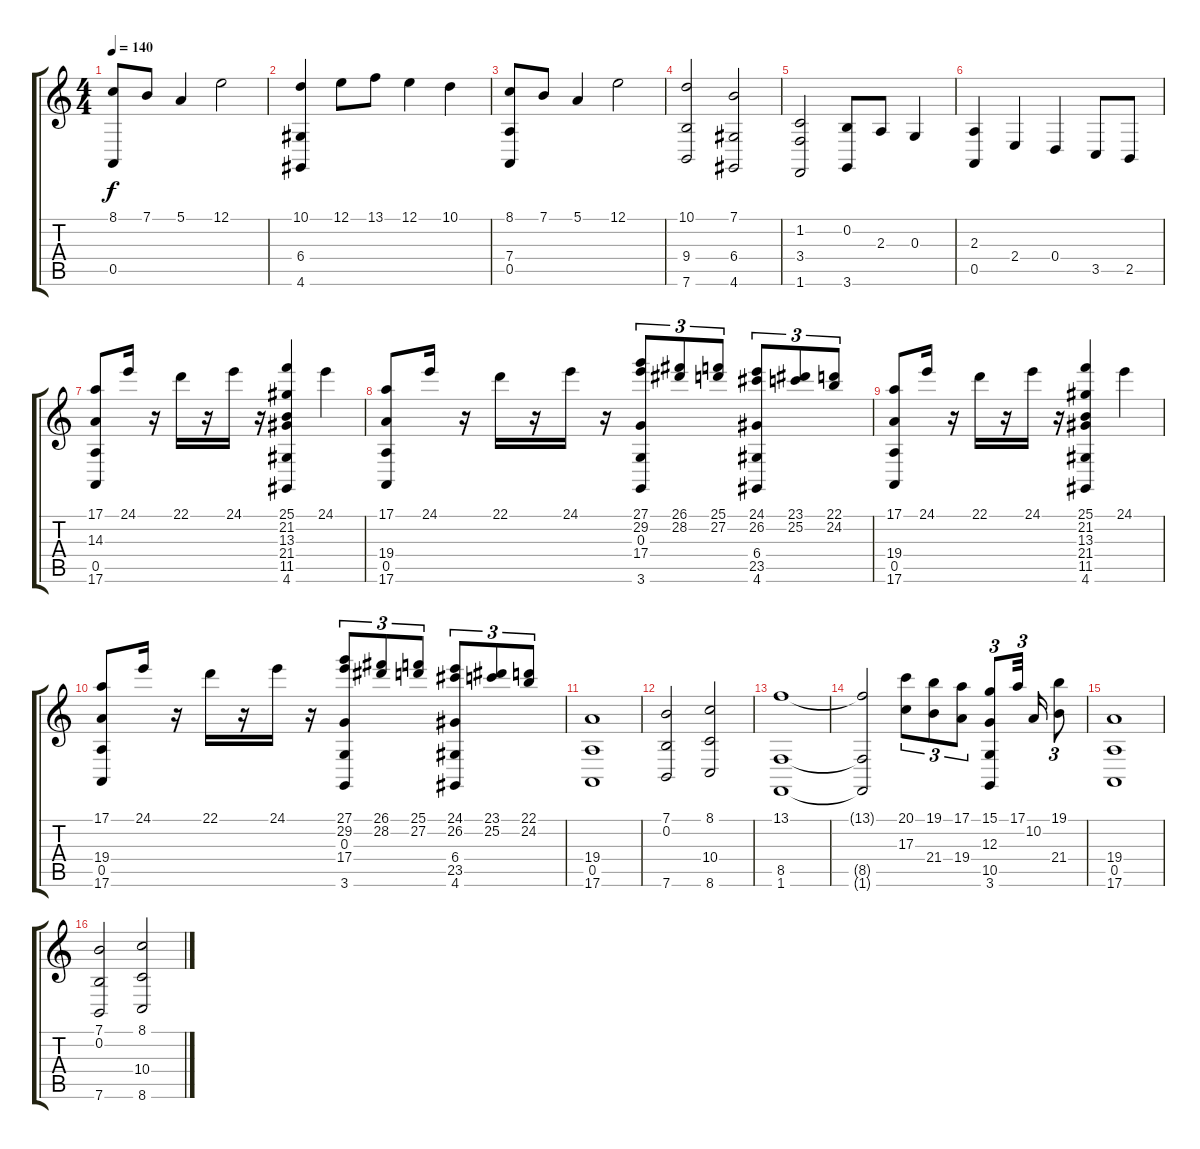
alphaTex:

\track "" {instrument stringensemble1}
\staff {score tabs}
\tuning (E4 B3 G3 D3 A2 E2) {hide}
\ts (4 4)
\tempo 140
\clef g2
\ks c
(8.1 0.5).8{dy f} 7.1.8 5.1.4 12.1.2 |
(10.1 6.4 4.6).4 12.1.8 13.1.8 12.1.4 10.1.4 |
(8.1 7.4 0.5).8 7.1.8 5.1.4 12.1.2 |
(10.1 9.4 7.6).2 (7.1 6.4 4.6).2 |
(1.2 3.4 1.6).2 (0.2 3.6).8 2.3.8 0.3.4 |
(2.3 0.5).4 2.4.4 0.4.4 3.5.8 2.5.8 |
(17.1 14.3 0.5 17.6).8 24.1.16 r.16 22.1.16 r.16 24.1.16 r.16 (25.1 21.2 13.3 21.4 11.5 4.6).4 24.1.4 |
(17.1 19.4 0.5 17.6).8 24.1.16 r.16 22.1.16 r.16 24.1.16 r.16 (27.1 29.2 0.3 17.4 3.6).8{tu (3 2)} (26.1 28.2).8{tu (3 2)} (25.1 27.2).8{tu (3 2)} (24.1 26.2 6.4 23.5 4.6).8{tu (3 2)} (23.1 25.2).8{tu (3 2)} (22.1 24.2).8{tu (3 2)} |
(17.1 19.4 0.5 17.6).8 24.1.16 r.16 22.1.16 r.16 24.1.16 r.16 (25.1 21.2 13.3 21.4 11.5 4.6).4 24.1.4 |
(17.1 19.4 0.5 17.6).8 24.1.16 r.16 22.1.16 r.16 24.1.16 r.16 (27.1 29.2 0.3 17.4 3.6).8{tu (3 2)} (26.1 28.2).8{tu (3 2)} (25.1 27.2).8{tu (3 2)} (24.1 26.2 6.4 23.5 4.6).8{tu (3 2)} (23.1 25.2).8{tu (3 2)} (22.1 24.2).8{tu (3 2)} |
(19.4 0.5 17.6).1 |
(7.1 0.2 7.6).2 (8.1 10.4 8.6).2 |
(13.1 8.5 1.6).1 |
(13.1{t} 8.5{t} 1.6{t}).2 (20.1 17.3).8{tu (3 2)} (19.1 21.4).8{tu (3 2)} (17.1 19.4).8{tu (3 2)} (15.1 12.3 10.5 3.6).8{tu (3 2)} 17.1.32{tu (3 2) beam splitsecondary} 10.2.16 (19.1 21.4).8{tu (3 2)} |
(19.4 0.5 17.6).1 |
(7.1 0.2 7.6).2 (8.1 10.4 8.6).2
